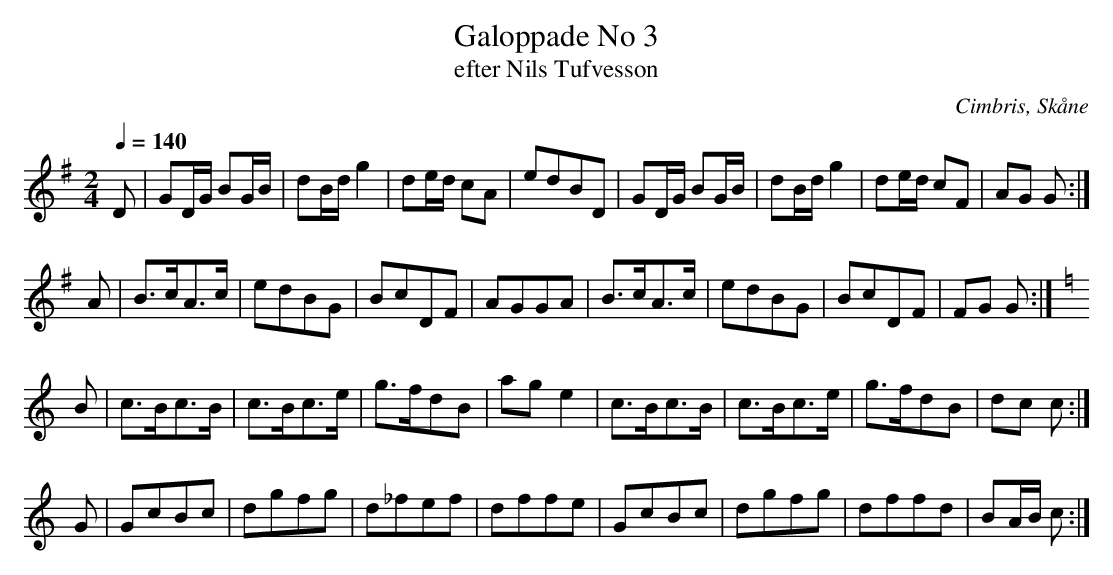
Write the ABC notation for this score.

X:1
T:Galoppade No 3
T:efter Nils Tufvesson
O:Cimbris, Skåne
M:2/4
L:1/8
Q:1/4=140
K:G
D | GD/G/ BG/B/ | dB/d/ g2 | de/d/ cA | edBD | GD/G/ BG/B/ | dB/d/ g2 | de/d/ cF | AG G :|
A | B>cA>c | edBG | BcDF | AGGA | B>cA>c | edBG | BcDF | FG G :|[K:C]
B | c>Bc>B | c>Bc>e | g>fdB | ag e2 | c>Bc>B | c>Bc>e | g>fdB | dc c :|
G | GcBc | dgfg | d_fef | dffe | GcBc | dgfg | dffd | BA/B/ c :|
